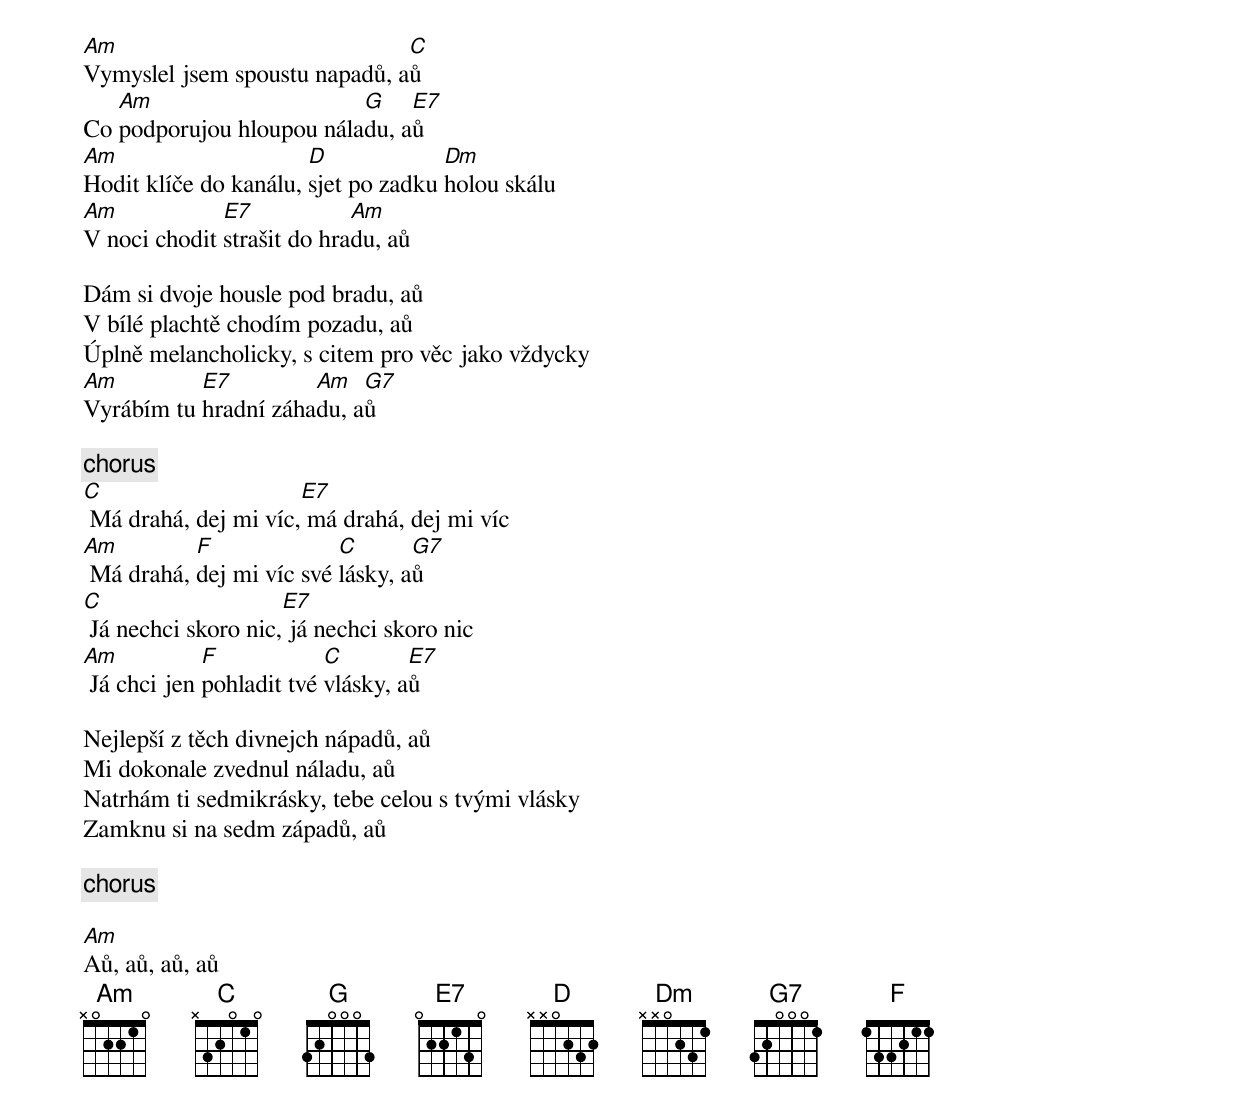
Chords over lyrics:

Am                             C
Vymyslel jsem spoustu napadů, aů
   Am                     G    E7
Co podporujou hloupou náladu, aů
Am                     D             Dm
Hodit klíče do kanálu, sjet po zadku holou skálu
Am            E7            Am
V noci chodit strašit do hradu, aů

Dám si dvoje housle pod bradu, aů
V bílé plachtě chodím pozadu, aů
Úplně melancholicky, s citem pro věc jako vždycky
Am         E7         Am   G7
Vyrábím tu hradní záhadu, aů

[chorus]
C                     E7
 Má drahá, dej mi víc, má drahá, dej mi víc
Am         F              C       G7
 Má drahá, dej mi víc své lásky, aů
C                    E7
 Já nechci skoro nic, já nechci skoro nic
Am           F            C        E7
 Já chci jen pohladit tvé vlásky, aů

Nejlepší z těch divnejch nápadů, aů
Mi dokonale zvednul náladu, aů
Natrhám ti sedmikrásky, tebe celou s tvými vlásky
Zamknu si na sedm západů, aů

[chorus]

Am
Aů, aů, aů, aů
